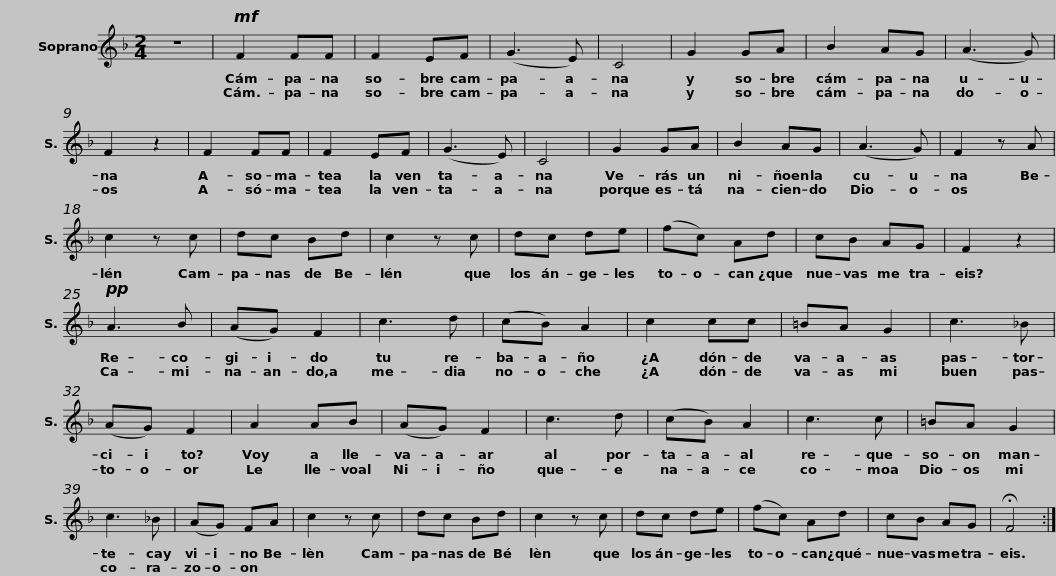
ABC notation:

X:1
L:1/8
M:2/4
I:linebreak $
K:F
V:1 treble
V:1
 z4 |!mf! F2 FF | F2 EF | (G3 E) | C4 | %5
 G2 GA | B2 AG | (A3 G) | F2 z2 | F2 FF |$ %10
 F2 EF | (G3 E) | C4 | G2 GA | B2 AG | %15
 (A3 G) | F2 z A | c2 z c | dc Bd | c2 z c |$ %20
 dc de | (fc) Ad | cB AG | F2 z2 |!pp! A3 B | %25
 (AG) F2 | c3 d | (cB) A2 | c2 cc |$ =BA G2 | %30
 c3 _B | (AG) F2 | A2 AB | (AG) F2 | c3 d | %35
 (cB) A2 | c3 c | =BA G2 | c3 _B |$ (AG) FA | %40
 c2 z c | dc Bd | c2 z c | dc de | (fc) Ad | %45
 cB AG | !fermata!F4 :| %47
